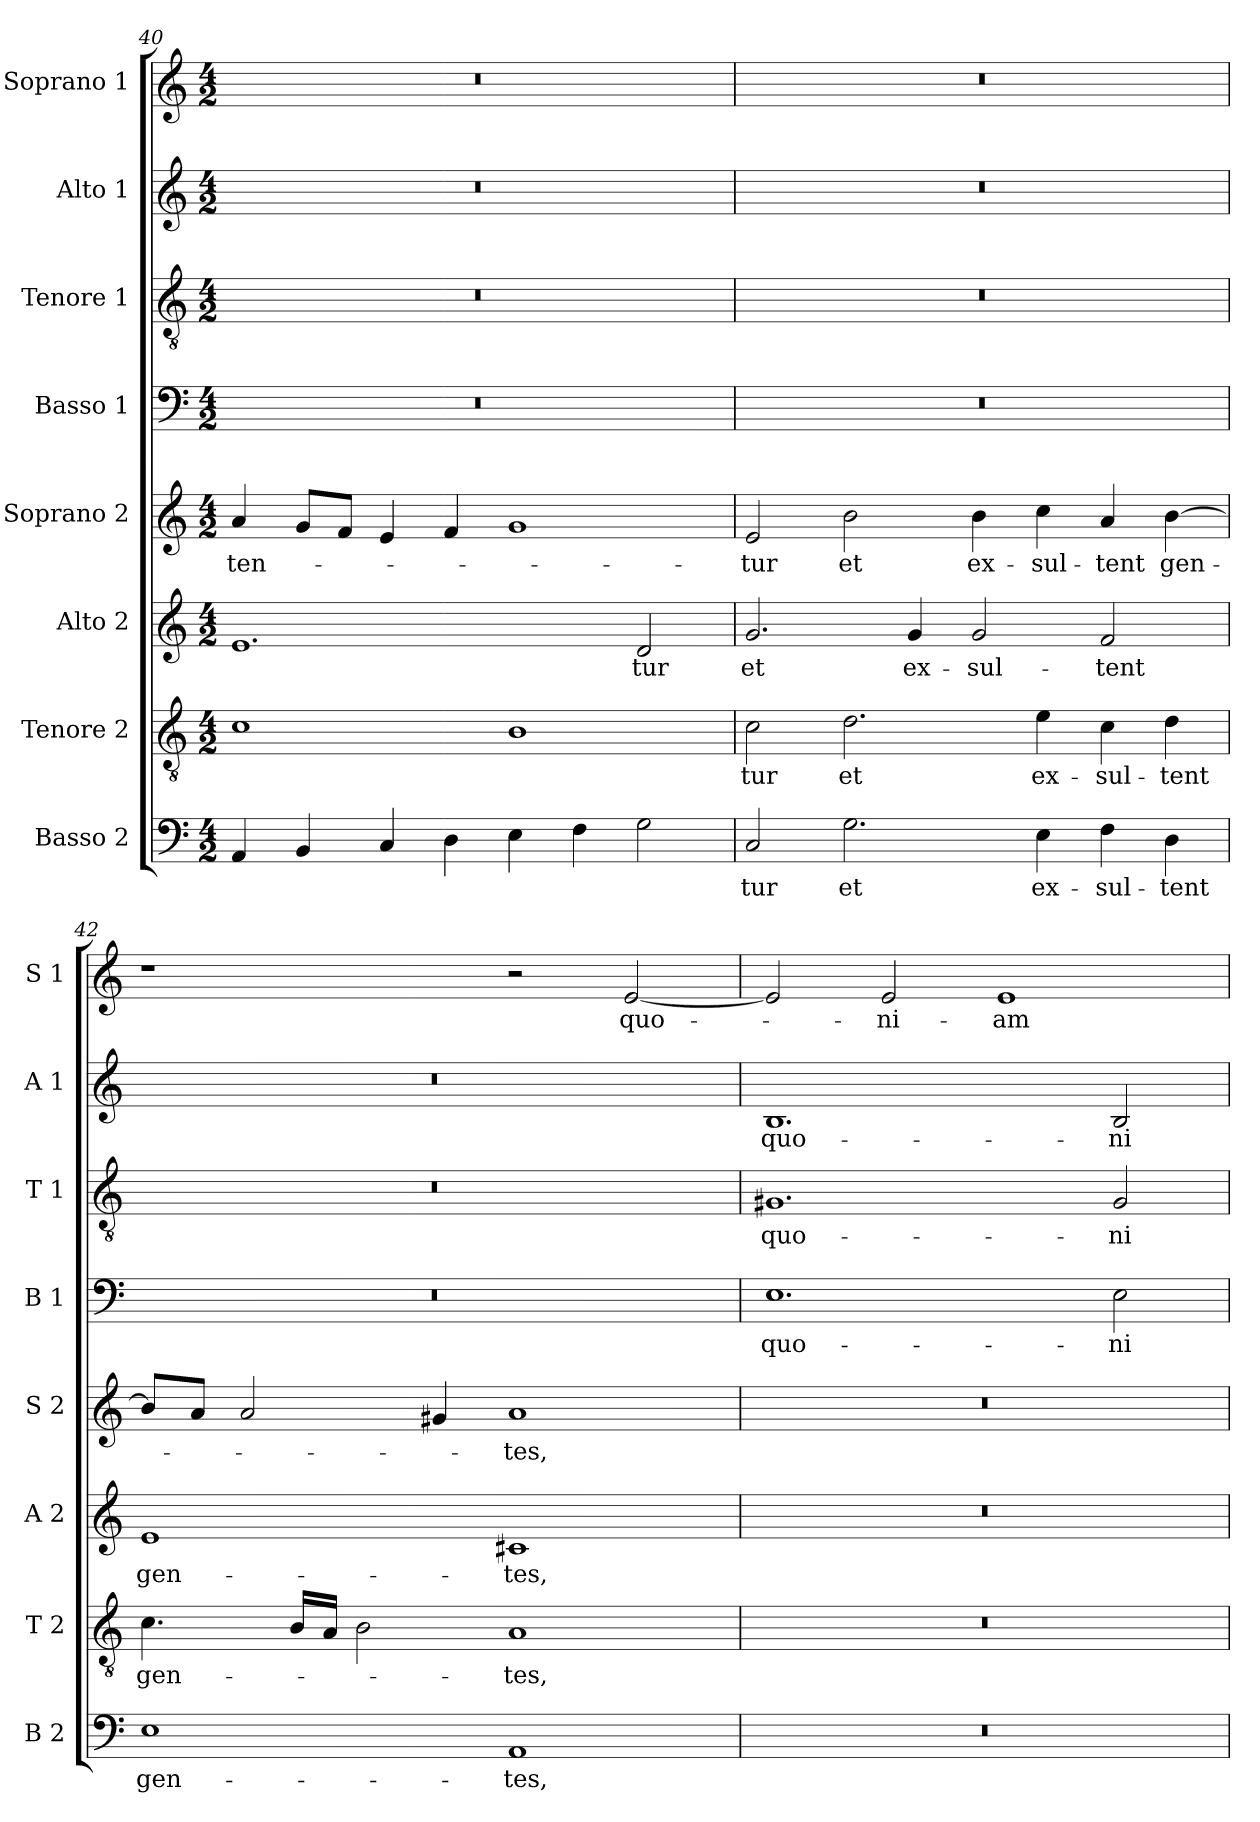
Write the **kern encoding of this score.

**kern	**text	**kern	**text	**kern	**text	**kern	**text	**kern	**text	**kern	**text	**kern	**text	**kern	**text
*part8	*part8	*part7	*part7	*part6	*part6	*part5	*part5	*part4	*part4	*part3	*part3	*part2	*part2	*part1	*part1
*staff8	*staff8	*staff7	*staff7	*staff6	*staff6	*staff5	*staff5	*staff4	*staff4	*staff3	*staff3	*staff2	*staff2	*staff1	*staff1
*I"Basso 2	*	*I"Tenore 2	*	*I"Alto 2	*	*I"Soprano 2	*	*I"Basso 1	*	*I"Tenore 1	*	*I"Alto 1	*	*I"Soprano 1	*
*I'B 2	*	*I'T 2	*	*I'A 2	*	*I'S 2	*	*I'B 1	*	*I'T 1	*	*I'A 1	*	*I'S 1	*
*clefF4	*	*clefGv2	*	*clefG2	*	*clefG2	*	*clefF4	*	*clefGv2	*	*clefG2	*	*clefG2	*
*k[]	*	*k[]	*	*k[]	*	*k[]	*	*k[]	*	*k[]	*	*k[]	*	*k[]	*
*C:	*	*C:	*	*C:	*	*C:	*	*C:	*	*C:	*	*C:	*	*C:	*
*M4/2	*	*M4/2	*	*M4/2	*	*M4/2	*	*M4/2	*	*M4/2	*	*M4/2	*	*M4/2	*
=40	=40	=40	=40	=40	=40	=40	=40	=40	=40	=40	=40	=40	=40	=40	=40
4AA/	.	1c	.	1.e	.	4a/	-ten-	0r	.	0r	.	0r	.	0r	.
4BB/	.	.	.	.	.	8g/L	.	.	.	.	.	.	.	.	.
.	.	.	.	.	.	8f/J	.	.	.	.	.	.	.	.	.
4C/	.	.	.	.	.	4e/	.	.	.	.	.	.	.	.	.
4D\	.	.	.	.	.	4f/	.	.	.	.	.	.	.	.	.
4E\	.	1B	.	.	.	1g	.	.	.	.	.	.	.	.	.
4F\	.	.	.	.	.	.	.	.	.	.	.	.	.	.	.
2G\	.	.	.	2d/	-tur	.	.	.	.	.	.	.	.	.	.
=41	=41	=41	=41	=41	=41	=41	=41	=41	=41	=41	=41	=41	=41	=41	=41
2C/	-tur	2c\	-tur	2.g/	et	2e/	-tur	0r	.	0r	.	0r	.	0r	.
2.G\	et	2.d\	et	.	.	2b\	et	.	.	.	.	.	.	.	.
.	.	.	.	4g/	ex-	.	.	.	.	.	.	.	.	.	.
.	.	.	.	2g/	-sul-	4b\	ex-	.	.	.	.	.	.	.	.
4E\	ex-	4e\	ex-	.	.	4cc\	-sul-	.	.	.	.	.	.	.	.
4F\	-sul-	4c\	-sul-	2f/	-tent	4a/	-tent	.	.	.	.	.	.	.	.
4D\	-tent	4d\	-tent	.	.	[4b\	gen-	.	.	.	.	.	.	.	.
!!LO:PB:g=z
=42	=42	=42	=42	=42	=42	=42	=42	=42	=42	=42	=42	=42	=42	=42	=42
1E	gen-	4.c\	gen-	1e	gen-	8b/L]	.	0r	.	0r	.	0r	.	1r	.
.	.	.	.	.	.	8a/J	.	.	.	.	.	.	.	.	.
.	.	.	.	.	.	2a/	.	.	.	.	.	.	.	.	.
.	.	16B/LL	.	.	.	.	.	.	.	.	.	.	.	.	.
.	.	16A/JJ	.	.	.	.	.	.	.	.	.	.	.	.	.
.	.	2B\	.	.	.	.	.	.	.	.	.	.	.	.	.
.	.	.	.	.	.	4g#X/	.	.	.	.	.	.	.	.	.
1AA	-tes,	1A	-tes,	1c#X	-tes,	1a	-tes,	.	.	.	.	.	.	2r	.
.	.	.	.	.	.	.	.	.	.	.	.	.	.	[2e/	quo-
=43	=43	=43	=43	=43	=43	=43	=43	=43	=43	=43	=43	=43	=43	=43	=43
0r	.	0r	.	0r	.	0r	.	1.E	quo-	1.G#X	quo-	1.B	quo-	2e/]	.
.	.	.	.	.	.	.	.	.	.	.	.	.	.	2e/	-ni-
.	.	.	.	.	.	.	.	.	.	.	.	.	.	1e	-am
.	.	.	.	.	.	.	.	2E\	-ni-	2G#/	-ni-	2B/	-ni-	.	.
=	=	=	=	=	=	=	=	=	=	=	=	=	=	=	=
*-	*-	*-	*-	*-	*-	*-	*-	*-	*-	*-	*-	*-	*-	*-	*-
